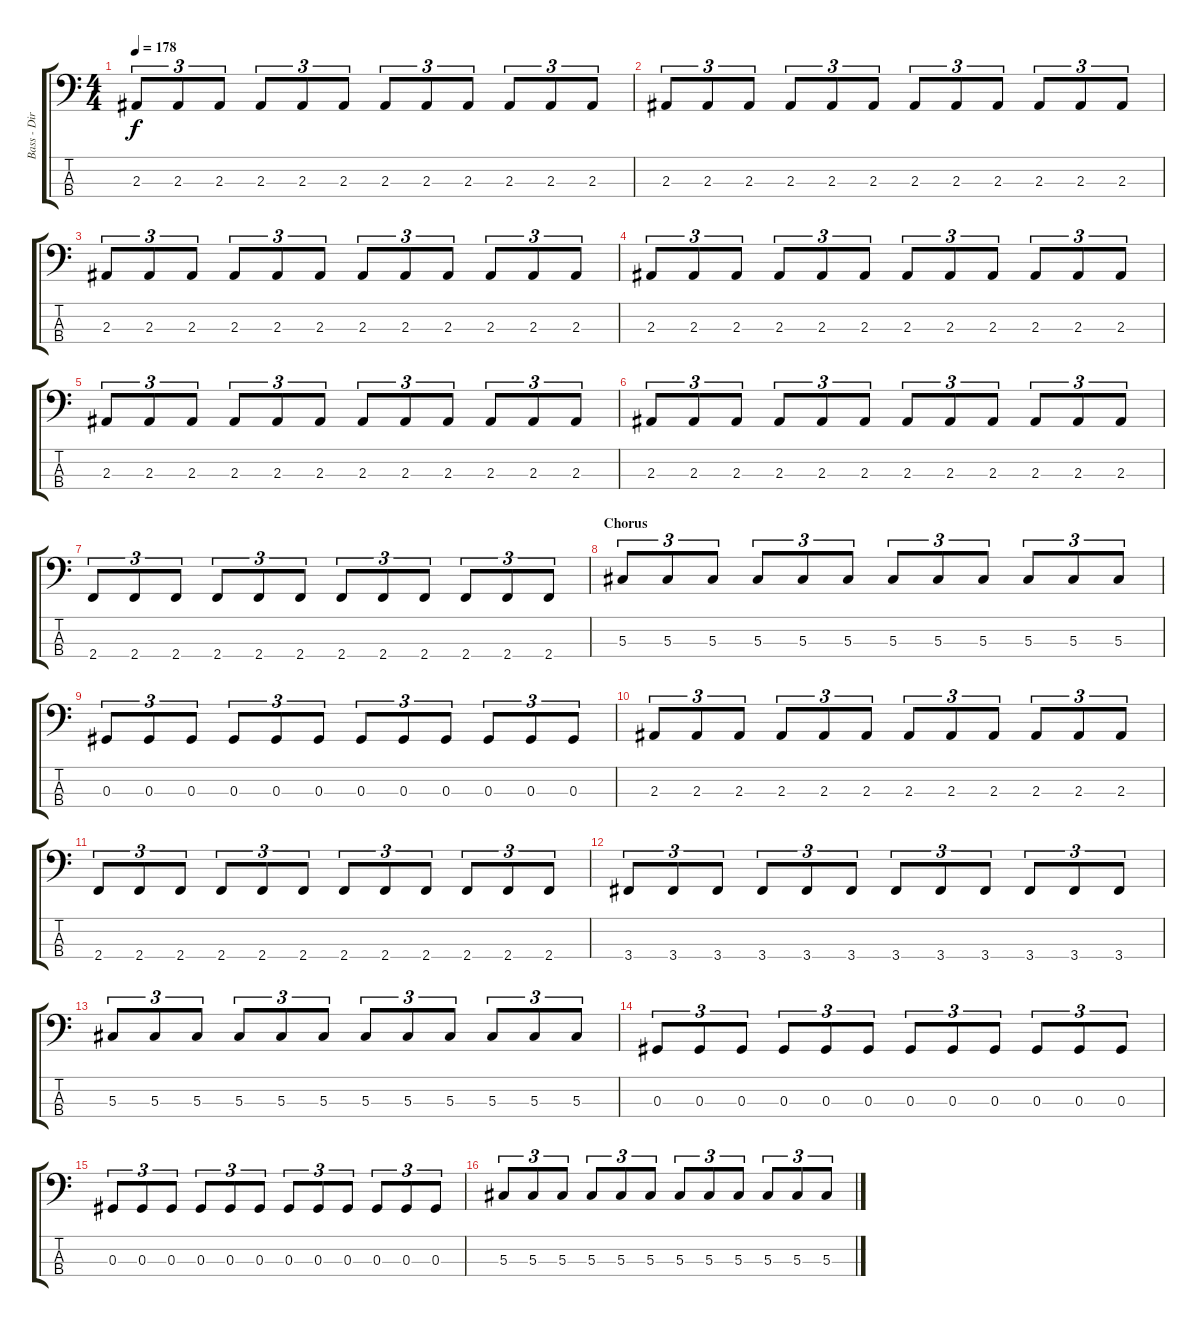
\track ("Bass - Dirk Schlächter" "Bass - Dir") {instrument electricbassfinger}
\staff {score tabs}
\tuning (Gb2 Db2 Ab1 Eb1) {hide}
\ts (4 4)
\tempo 178
\clef f4
\ks c
2.3.8{tu (3 2) dy f} 2.3.8{tu (3 2)} 2.3.8{tu (3 2)} 2.3.8{tu (3 2)} 2.3.8{tu (3 2)} 2.3.8{tu (3 2)} 2.3.8{tu (3 2)} 2.3.8{tu (3 2)} 2.3.8{tu (3 2)} 2.3.8{tu (3 2)} 2.3.8{tu (3 2)} 2.3.8{tu (3 2)} |
2.3.8{tu (3 2)} 2.3.8{tu (3 2)} 2.3.8{tu (3 2)} 2.3.8{tu (3 2)} 2.3.8{tu (3 2)} 2.3.8{tu (3 2)} 2.3.8{tu (3 2)} 2.3.8{tu (3 2)} 2.3.8{tu (3 2)} 2.3.8{tu (3 2)} 2.3.8{tu (3 2)} 2.3.8{tu (3 2)} |
2.3.8{tu (3 2)} 2.3.8{tu (3 2)} 2.3.8{tu (3 2)} 2.3.8{tu (3 2)} 2.3.8{tu (3 2)} 2.3.8{tu (3 2)} 2.3.8{tu (3 2)} 2.3.8{tu (3 2)} 2.3.8{tu (3 2)} 2.3.8{tu (3 2)} 2.3.8{tu (3 2)} 2.3.8{tu (3 2)} |
2.3.8{tu (3 2)} 2.3.8{tu (3 2)} 2.3.8{tu (3 2)} 2.3.8{tu (3 2)} 2.3.8{tu (3 2)} 2.3.8{tu (3 2)} 2.3.8{tu (3 2)} 2.3.8{tu (3 2)} 2.3.8{tu (3 2)} 2.3.8{tu (3 2)} 2.3.8{tu (3 2)} 2.3.8{tu (3 2)} |
2.3.8{tu (3 2)} 2.3.8{tu (3 2)} 2.3.8{tu (3 2)} 2.3.8{tu (3 2)} 2.3.8{tu (3 2)} 2.3.8{tu (3 2)} 2.3.8{tu (3 2)} 2.3.8{tu (3 2)} 2.3.8{tu (3 2)} 2.3.8{tu (3 2)} 2.3.8{tu (3 2)} 2.3.8{tu (3 2)} |
2.3.8{tu (3 2)} 2.3.8{tu (3 2)} 2.3.8{tu (3 2)} 2.3.8{tu (3 2)} 2.3.8{tu (3 2)} 2.3.8{tu (3 2)} 2.3.8{tu (3 2)} 2.3.8{tu (3 2)} 2.3.8{tu (3 2)} 2.3.8{tu (3 2)} 2.3.8{tu (3 2)} 2.3.8{tu (3 2)} |
2.4.8{tu (3 2)} 2.4.8{tu (3 2)} 2.4.8{tu (3 2)} 2.4.8{tu (3 2)} 2.4.8{tu (3 2)} 2.4.8{tu (3 2)} 2.4.8{tu (3 2)} 2.4.8{tu (3 2)} 2.4.8{tu (3 2)} 2.4.8{tu (3 2)} 2.4.8{tu (3 2)} 2.4.8{tu (3 2)} |
\section ("" "Chorus")
5.3.8{tu (3 2)} 5.3.8{tu (3 2)} 5.3.8{tu (3 2)} 5.3.8{tu (3 2)} 5.3.8{tu (3 2)} 5.3.8{tu (3 2)} 5.3.8{tu (3 2)} 5.3.8{tu (3 2)} 5.3.8{tu (3 2)} 5.3.8{tu (3 2)} 5.3.8{tu (3 2)} 5.3.8{tu (3 2)} |
0.3.8{tu (3 2)} 0.3.8{tu (3 2)} 0.3.8{tu (3 2)} 0.3.8{tu (3 2)} 0.3.8{tu (3 2)} 0.3.8{tu (3 2)} 0.3.8{tu (3 2)} 0.3.8{tu (3 2)} 0.3.8{tu (3 2)} 0.3.8{tu (3 2)} 0.3.8{tu (3 2)} 0.3.8{tu (3 2)} |
2.3.8{tu (3 2)} 2.3.8{tu (3 2)} 2.3.8{tu (3 2)} 2.3.8{tu (3 2)} 2.3.8{tu (3 2)} 2.3.8{tu (3 2)} 2.3.8{tu (3 2)} 2.3.8{tu (3 2)} 2.3.8{tu (3 2)} 2.3.8{tu (3 2)} 2.3.8{tu (3 2)} 2.3.8{tu (3 2)} |
2.4.8{tu (3 2)} 2.4.8{tu (3 2)} 2.4.8{tu (3 2)} 2.4.8{tu (3 2)} 2.4.8{tu (3 2)} 2.4.8{tu (3 2)} 2.4.8{tu (3 2)} 2.4.8{tu (3 2)} 2.4.8{tu (3 2)} 2.4.8{tu (3 2)} 2.4.8{tu (3 2)} 2.4.8{tu (3 2)} |
3.4.8{tu (3 2)} 3.4.8{tu (3 2)} 3.4.8{tu (3 2)} 3.4.8{tu (3 2)} 3.4.8{tu (3 2)} 3.4.8{tu (3 2)} 3.4.8{tu (3 2)} 3.4.8{tu (3 2)} 3.4.8{tu (3 2)} 3.4.8{tu (3 2)} 3.4.8{tu (3 2)} 3.4.8{tu (3 2)} |
5.3.8{tu (3 2)} 5.3.8{tu (3 2)} 5.3.8{tu (3 2)} 5.3.8{tu (3 2)} 5.3.8{tu (3 2)} 5.3.8{tu (3 2)} 5.3.8{tu (3 2)} 5.3.8{tu (3 2)} 5.3.8{tu (3 2)} 5.3.8{tu (3 2)} 5.3.8{tu (3 2)} 5.3.8{tu (3 2)} |
0.3.8{tu (3 2)} 0.3.8{tu (3 2)} 0.3.8{tu (3 2)} 0.3.8{tu (3 2)} 0.3.8{tu (3 2)} 0.3.8{tu (3 2)} 0.3.8{tu (3 2)} 0.3.8{tu (3 2)} 0.3.8{tu (3 2)} 0.3.8{tu (3 2)} 0.3.8{tu (3 2)} 0.3.8{tu (3 2)} |
0.3.8{tu (3 2)} 0.3.8{tu (3 2)} 0.3.8{tu (3 2)} 0.3.8{tu (3 2)} 0.3.8{tu (3 2)} 0.3.8{tu (3 2)} 0.3.8{tu (3 2)} 0.3.8{tu (3 2)} 0.3.8{tu (3 2)} 0.3.8{tu (3 2)} 0.3.8{tu (3 2)} 0.3.8{tu (3 2)} |
5.3.8{tu (3 2)} 5.3.8{tu (3 2)} 5.3.8{tu (3 2)} 5.3.8{tu (3 2)} 5.3.8{tu (3 2)} 5.3.8{tu (3 2)} 5.3.8{tu (3 2)} 5.3.8{tu (3 2)} 5.3.8{tu (3 2)} 5.3.8{tu (3 2)} 5.3.8{tu (3 2)} 5.3.8{tu (3 2)}
